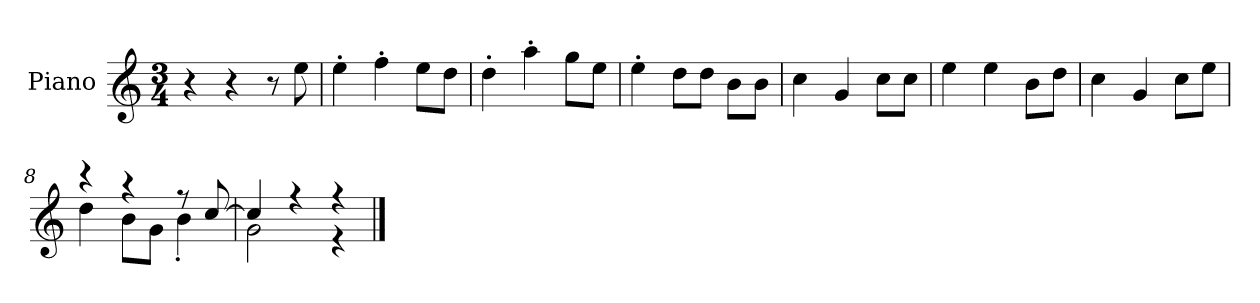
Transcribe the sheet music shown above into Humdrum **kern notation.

**kern
*part1
*staff1
*I"Piano
*I'P-no
*clefG2
*k[]
*M3/4
*MM177
=1
4r
4r
8r
8ee\
=2
4ee'\
4ff'\
8ee\L
8dd\J
=3
4dd'\
4aa'\
8gg\L
8ee\J
=4
4ee'\
8dd\L
8dd\J
8b\L
8b\J
=5
4cc\
4g/
8cc\L
8cc\J
=6
4ee\
4ee\
8b\L
8dd\J
=7
4cc\
4g/
8cc\L
8ee\J
=8
*^
4r	4dd\
4r	8b\L
.	8g\J
8r	4b'\
[8cc/	.
!!LO:LB:g=z	!!
=9	=9
4cc/]	2g\
4r	.
4r	4r
*v	*v
==
*-
